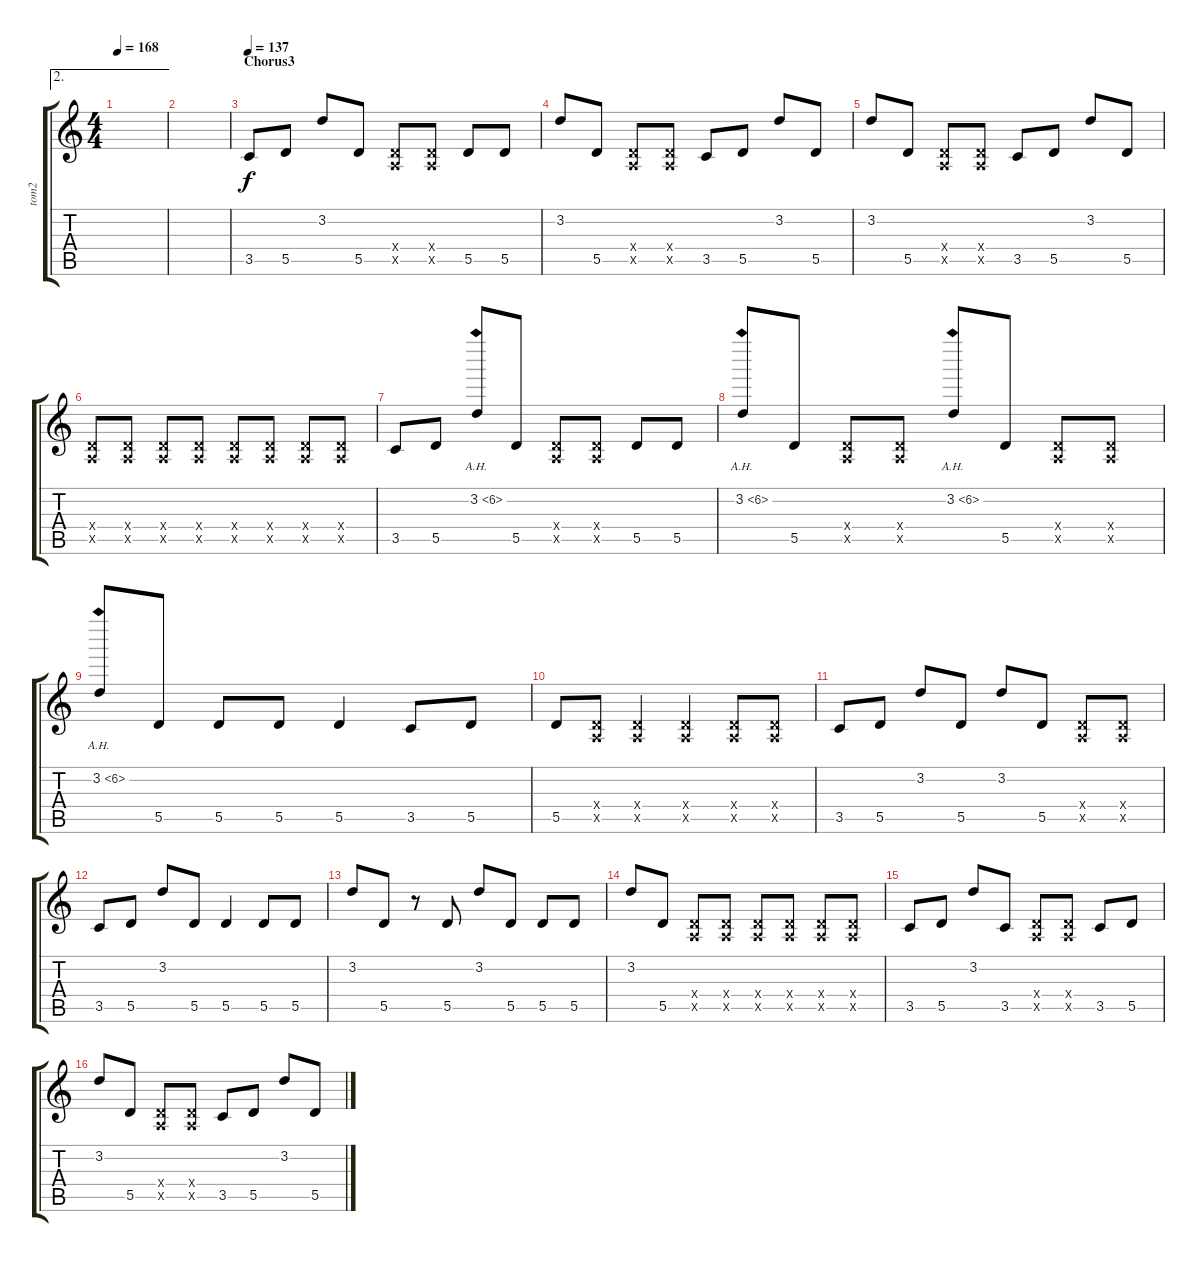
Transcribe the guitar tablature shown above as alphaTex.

\track ("tom2" "tom2") {instrument distortionguitar}
\staff {score tabs}
\tuning (E4 B3 G3 D3 A2 D2) {hide}
\ae 2
\ts (4 4)
\tempo 168
\clef g2
\ks c
|
|
\section ("" "Chorus3")
\tempo 137
3.5.8 5.5.8 3.2.8 5.5.8 (0.4{x} 0.5{x}).8 (0.4{x} 0.5{x}).8 5.5.8 5.5.8 |
3.2.8 5.5.8 (0.4{x} 0.5{x}).8 (0.4{x} 0.5{x}).8 3.5.8 5.5.8 3.2.8 5.5.8 |
3.2.8 5.5.8 (0.4{x} 0.5{x}).8 (0.4{x} 0.5{x}).8 3.5.8 5.5.8 3.2.8 5.5.8 |
(0.4{x} 0.5{x}).8 (0.4{x} 0.5{x}).8 (0.4{x} 0.5{x}).8 (0.4{x} 0.5{x}).8 (0.4{x} 0.5{x}).8 (0.4{x} 0.5{x}).8 (0.4{x} 0.5{x}).8 (0.4{x} 0.5{x}).8 |
3.5.8 5.5.8 3.2{ah 3}.8 5.5.8 (0.4{x} 0.5{x}).8 (0.4{x} 0.5{x}).8 5.5.8 5.5.8 |
3.2{ah 3}.8 5.5.8 (0.4{x} 0.5{x}).8 (0.4{x} 0.5{x}).8 3.2{ah 3}.8 5.5.8 (0.4{x} 0.5{x}).8 (0.4{x} 0.5{x}).8 |
3.2{ah 3}.8 5.5.8 5.5.8 5.5.8 5.5.4 3.5.8 5.5.8 |
5.5.8 (0.4{x} 0.5{x}).8 (0.4{x} 0.5{x}).4 (0.4{x} 0.5{x}).4 (0.4{x} 0.5{x}).8 (0.4{x} 0.5{x}).8 |
3.5.8 5.5.8 3.2.8 5.5.8 3.2.8 5.5.8 (0.4{x} 0.5{x}).8 (0.4{x} 0.5{x}).8 |
3.5.8 5.5.8 3.2.8 5.5.8 5.5.4 5.5.8 5.5.8 |
3.2.8 5.5.8 r.8 5.5.8 3.2.8 5.5.8 5.5.8 5.5.8 |
3.2.8 5.5.8 (0.4{x} 0.5{x}).8 (0.4{x} 0.5{x}).8 (0.4{x} 0.5{x}).8 (0.4{x} 0.5{x}).8 (0.4{x} 0.5{x}).8 (0.4{x} 0.5{x}).8 |
3.5.8 5.5.8 3.2.8 3.5.8 (0.4{x} 0.5{x}).8 (0.4{x} 0.5{x}).8 3.5.8 5.5.8 |
3.2.8 5.5.8 (0.4{x} 0.5{x}).8 (0.4{x} 0.5{x}).8 3.5.8 5.5.8 3.2.8 5.5.8
